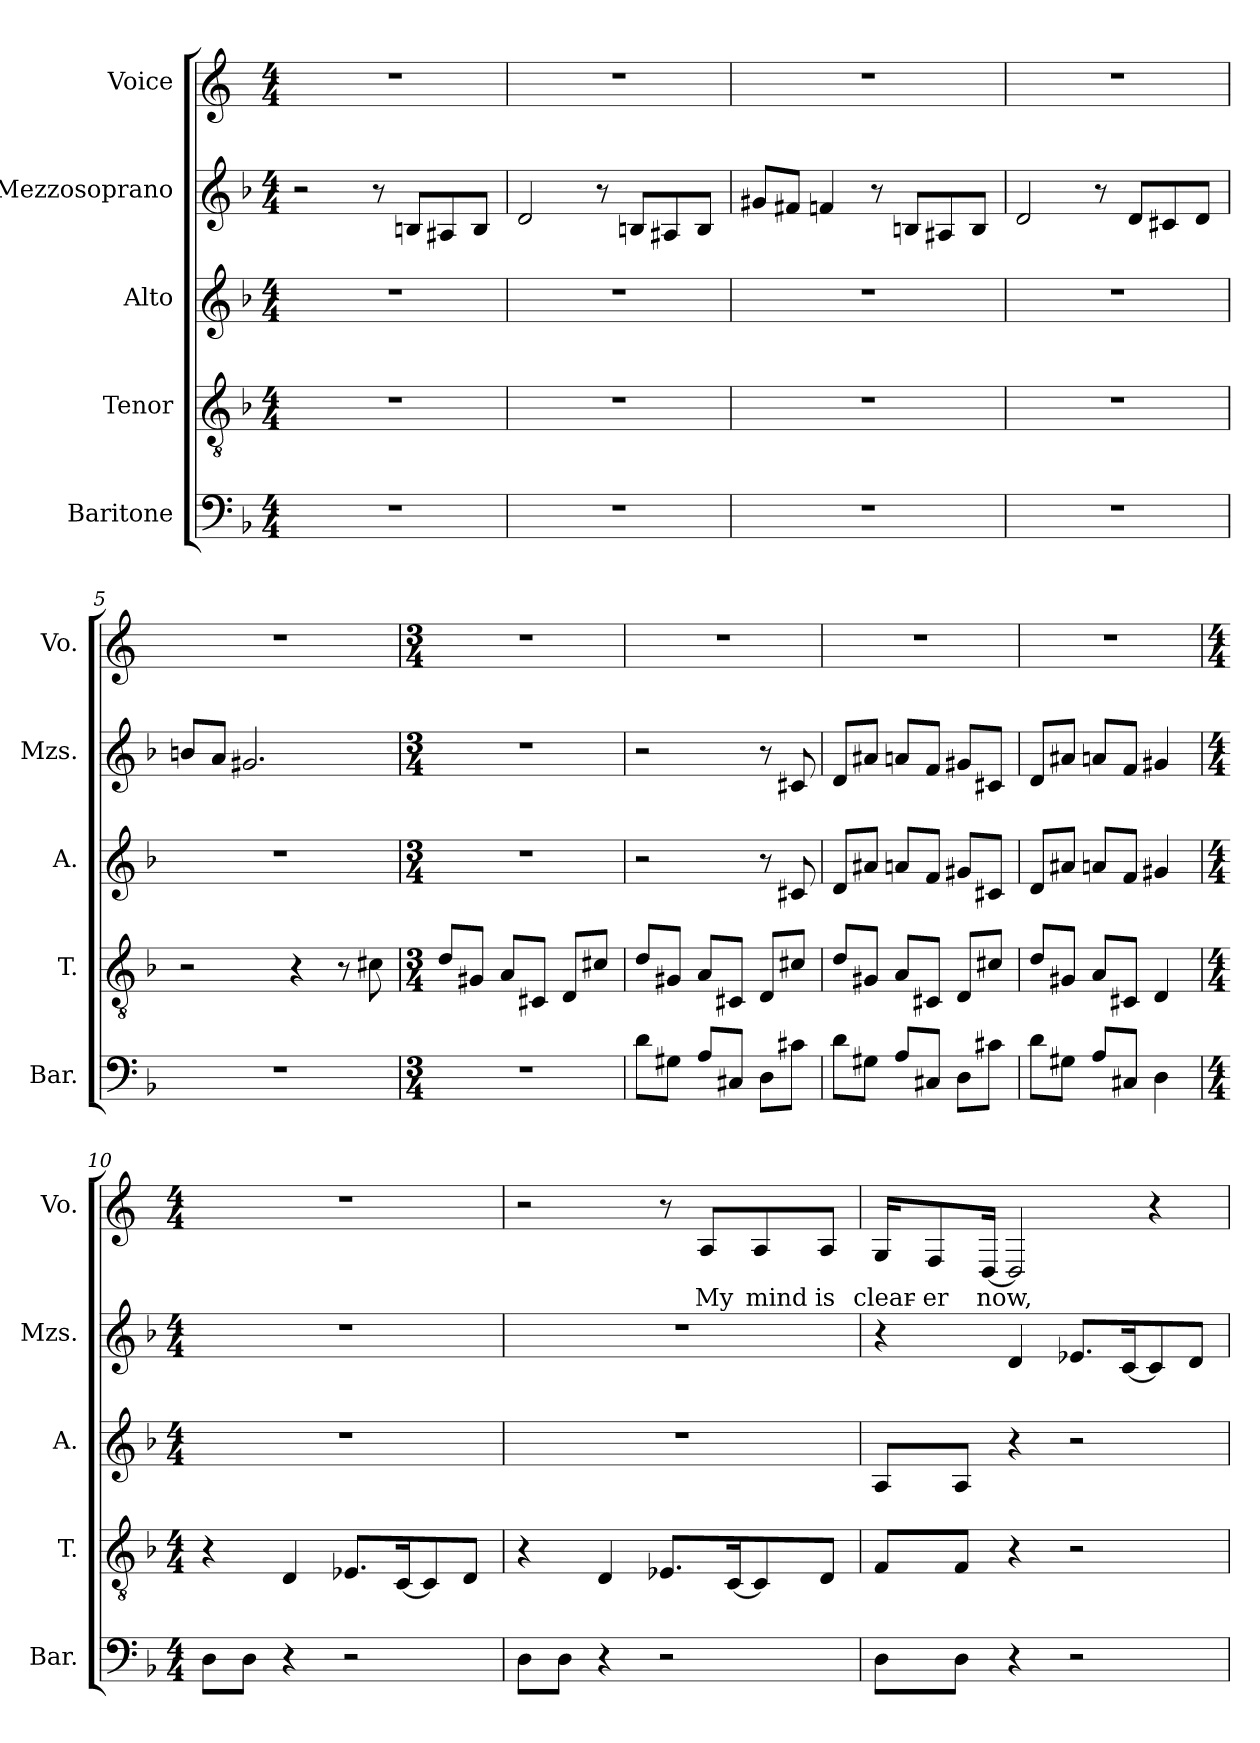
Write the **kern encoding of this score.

**kern	**kern	**kern	**kern	**kern	**text
*part5	*part4	*part3	*part2	*part1	*part1
*staff5	*staff4	*staff3	*staff2	*staff1	*staff1
*I"Baritone	*I"Tenor	*I"Alto	*I"Mezzosoprano	*I"Voice	*
*I'Bar.	*I'T.	*I'A.	*I'Mzs.	*I'Vo.	*
*clefF4	*clefGv2	*clefG2	*clefG2	*clefG2	*
*k[b-]	*k[b-]	*k[b-]	*k[b-]	*k[]	*
*F:	*F:	*F:	*F:	*C:	*
*M4/4	*M4/4	*M4/4	*M4/4	*M4/4	*
=1	=1	=1	=1	=1	=1
1r	1r	1r	2r	1r	.
.	.	.	8r	.	.
.	.	.	8Bn/L	.	.
.	.	.	8A#X/	.	.
.	.	.	8B/J	.	.
=2	=2	=2	=2	=2	=2
1r	1r	1r	2d/	1r	.
.	.	.	8r	.	.
.	.	.	8Bn/L	.	.
.	.	.	8A#X/	.	.
.	.	.	8B/J	.	.
=3	=3	=3	=3	=3	=3
1r	1r	1r	8g#X/L	1r	.
.	.	.	8f#X/J	.	.
.	.	.	4fn/	.	.
.	.	.	8r	.	.
.	.	.	8Bn/L	.	.
.	.	.	8A#X/	.	.
.	.	.	8B/J	.	.
=4	=4	=4	=4	=4	=4
1r	1r	1r	2d/	1r	.
.	.	.	8r	.	.
.	.	.	8d/L	.	.
.	.	.	8c#X/	.	.
.	.	.	8d/J	.	.
=5	=5	=5	=5	=5	=5
1r	2r	1r	8bn/L	1r	.
.	.	.	8a/J	.	.
.	.	.	2.g#X/	.	.
.	4r	.	.	.	.
.	8r	.	.	.	.
.	8c#X\	.	.	.	.
=6	=6	=6	=6	=6	=6
*M3/4	*M3/4	*M3/4	*M3/4	*M3/4	*
2.r	8d/L	2.r	2.r	2.r	.
.	8G#X/J	.	.	.	.
.	8A/L	.	.	.	.
.	8C#X/J	.	.	.	.
.	8D/L	.	.	.	.
.	8c#X/J	.	.	.	.
!!LO:LB:g=z
=7	=7	=7	=7	=7	=7
8d\L	8d/L	2r	2r	2.r	.
8G#X\J	8G#X/J	.	.	.	.
8A/L	8A/L	.	.	.	.
8C#X/J	8C#X/J	.	.	.	.
8D\L	8D/L	8r	8r	.	.
8c#X\J	8c#X/J	8c#X/	8c#X/	.	.
=8	=8	=8	=8	=8	=8
8d\L	8d/L	8d/L	8d/L	2.r	.
8G#X\J	8G#X/J	8a#X/J	8a#X/J	.	.
8A/L	8A/L	8an/L	8an/L	.	.
8C#X/J	8C#X/J	8f/J	8f/J	.	.
8D\L	8D/L	8g#X/L	8g#X/L	.	.
8c#X\J	8c#X/J	8c#X/J	8c#X/J	.	.
=9	=9	=9	=9	=9	=9
8d\L	8d/L	8d/L	8d/L	2.r	.
8G#X\J	8G#X/J	8a#X/J	8a#X/J	.	.
8A/L	8A/L	8an/L	8an/L	.	.
8C#X/J	8C#X/J	8f/J	8f/J	.	.
4D\	4D/	4g#X/	4g#X/	.	.
=10	=10	=10	=10	=10	=10
*M4/4	*M4/4	*M4/4	*M4/4	*M4/4	*
8D\L	4r	1r	1r	1r	.
8D\J	.	.	.	.	.
4r	4D/	.	.	.	.
2r	8.E-X/L	.	.	.	.
.	[16C/K	.	.	.	.
.	8C/]	.	.	.	.
.	8D/J	.	.	.	.
=11	=11	=11	=11	=11	=11
8D\L	4r	1r	1r	2r	.
8D\J	.	.	.	.	.
4r	4D/	.	.	.	.
2r	8.E-X/L	.	.	8r	.
.	.	.	.	8A/L	My
.	[16C/K	.	.	.	.
.	8C/]	.	.	8A/	mind
.	8D/J	.	.	8A/J	is
!!LO:LB:g=z
=12	=12	=12	=12	=12	=12
8D\L	8F/L	8A/L	4r	16G/KL	clear-
.	.	.	.	8F/	-er
8D\J	8F/J	8A/J	.	.	.
.	.	.	.	[16D/Jk	now,
4r	4r	4r	4d/	2D/]	.
2r	2r	2r	8.e-X/L	.	.
.	.	.	[16c/K	.	.
.	.	.	8c/]	4r	.
.	.	.	8d/J	.	.
=	=	=	=	=	=
*-	*-	*-	*-	*-	*-
